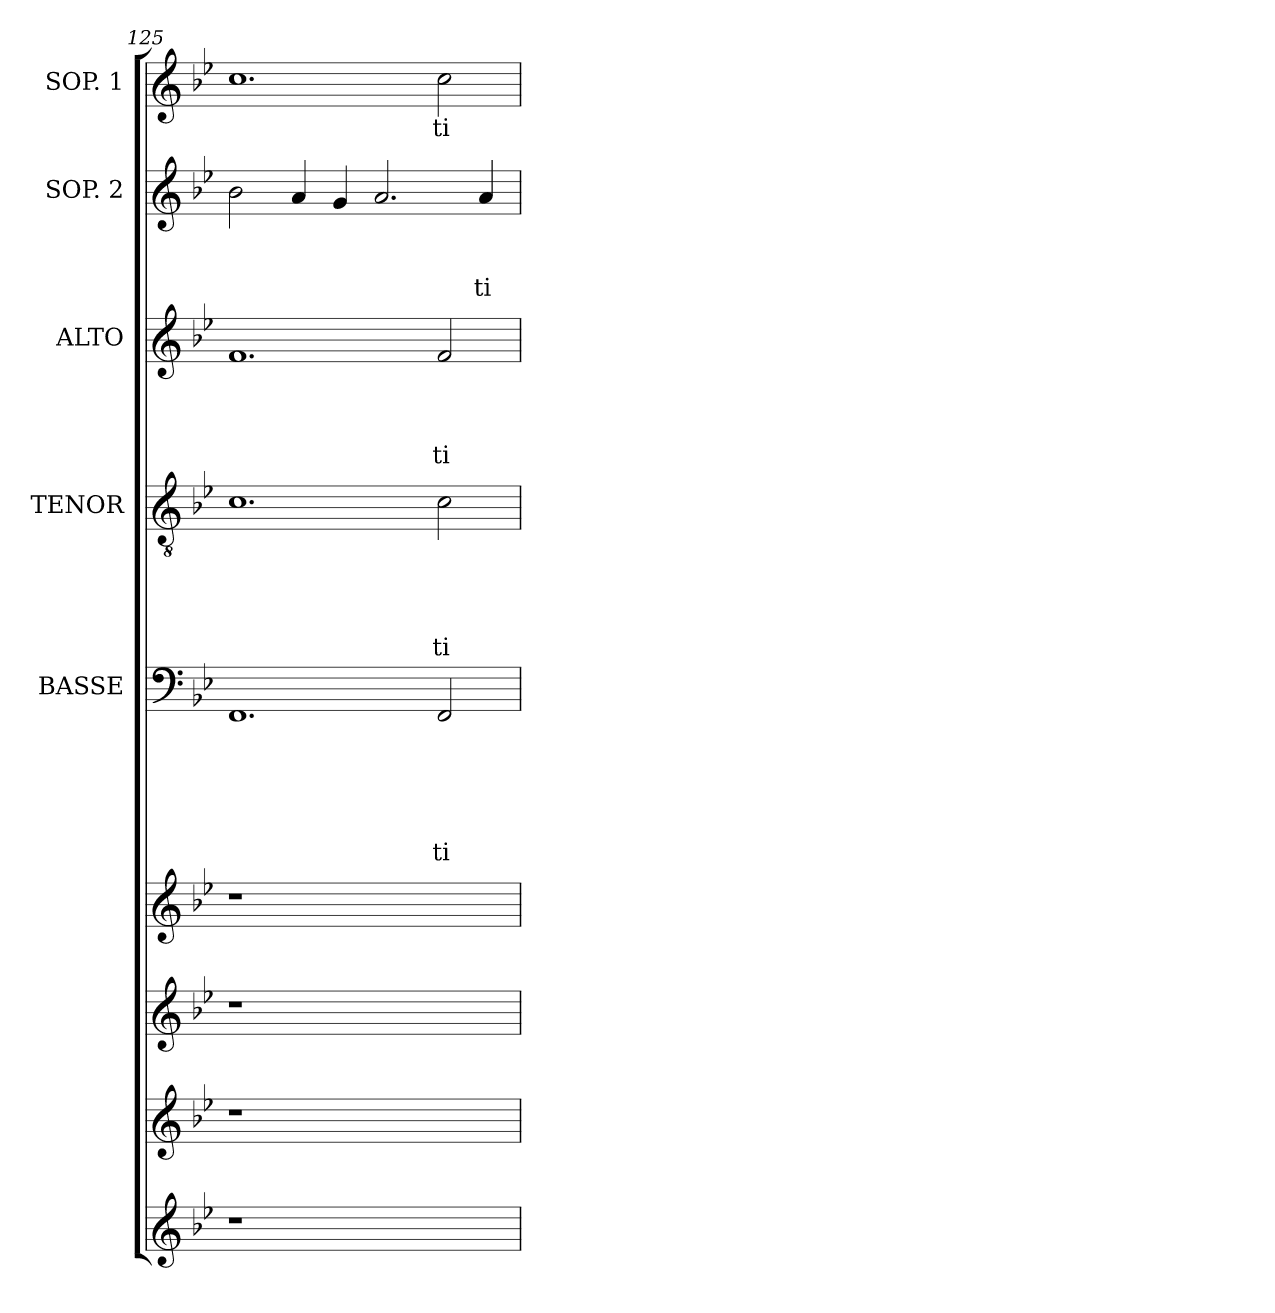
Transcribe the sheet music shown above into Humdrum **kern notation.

**kern	**kern	**kern	**kern	**kern	**text	**text	**text	**text	**text	**text	**kern	**text	**text	**text	**text	**text	**kern	**text	**text	**text	**text	**kern	**text	**text	**text	**kern	**text
*part9	*part8	*part7	*part6	*part5	*part5	*part5	*part5	*part5	*part5	*part5	*part4	*part4	*part4	*part4	*part4	*part4	*part3	*part3	*part3	*part3	*part3	*part2	*part2	*part2	*part2	*part1	*part1
*staff9	*staff8	*staff7	*staff6	*staff5	*staff5	*staff5	*staff5	*staff5	*staff5	*staff5	*staff4	*staff4	*staff4	*staff4	*staff4	*staff4	*staff3	*staff3	*staff3	*staff3	*staff3	*staff2	*staff2	*staff2	*staff2	*staff1	*staff1
*	*	*	*	*I"BASSE	*	*	*	*	*	*	*I"TENOR	*	*	*	*	*	*I"ALTO	*	*	*	*	*I"SOP. 2	*	*	*	*I"SOP. 1	*
*	*	*	*	*I'BAS.	*	*	*	*	*	*	*I'TEN.	*	*	*	*	*	*I'ALT.	*	*	*	*	*I'SOP. 2	*	*	*	*I'SOP. 1	*
*clefG2	*clefG2	*clefG2	*clefG2	*clefF4	*	*	*	*	*	*	*clefGv2	*	*	*	*	*	*clefG2	*	*	*	*	*clefG2	*	*	*	*clefG2	*
*k[b-e-]	*k[b-e-]	*k[b-e-]	*k[b-e-]	*k[b-e-]	*	*	*	*	*	*	*k[b-e-]	*	*	*	*	*	*k[b-e-]	*	*	*	*	*k[b-e-]	*	*	*	*k[b-e-]	*
*B-:	*B-:	*B-:	*B-:	*B-:	*	*	*	*	*	*	*B-:	*	*	*	*	*	*B-:	*	*	*	*	*B-:	*	*	*	*B-:	*
=125	=125	=125	=125	=125	=125	=125	=125	=125	=125	=125	=125	=125	=125	=125	=125	=125	=125	=125	=125	=125	=125	=125	=125	=125	=125	=125	=125
1r	1r	1r	1r	1.FF	.	.	.	.	.	.	1.c	.	.	.	.	.	1.f	.	.	.	.	2b-\	.	.	.	1.cc	.
.	.	.	.	.	.	.	.	.	.	.	.	.	.	.	.	.	.	.	.	.	.	4a/	.	.	.	.	.
.	.	.	.	.	.	.	.	.	.	.	.	.	.	.	.	.	.	.	.	.	.	4g/	.	.	.	.	.
1ryy	1ryy	1ryy	1ryy	.	.	.	.	.	.	.	.	.	.	.	.	.	.	.	.	.	.	2.a/	.	.	.	.	.
!	!	!	!	!	!	!	!	!	!	!LO:LY:b	!	!	!	!	!	!LO:LY:b	!	!	!	!	!LO:LY:b	!	!	!	!	!	!LO:LY:b
.	.	.	.	2FF/	.	.	.	.	.	-ti-	2c\	.	.	.	.	-ti-	2f/	.	.	.	-ti-	.	.	.	.	2cc\	-ti-
!	!	!	!	!	!	!	!	!	!	!	!	!	!	!	!	!	!	!	!	!	!	!	!	!	!LO:LY:b	!	!
.	.	.	.	.	.	.	.	.	.	.	.	.	.	.	.	.	.	.	.	.	.	4a/	.	.	-ti-	.	.
=	=	=	=	=	=	=	=	=	=	=	=	=	=	=	=	=	=	=	=	=	=	=	=	=	=	=	=
*-	*-	*-	*-	*-	*-	*-	*-	*-	*-	*-	*-	*-	*-	*-	*-	*-	*-	*-	*-	*-	*-	*-	*-	*-	*-	*-	*-
